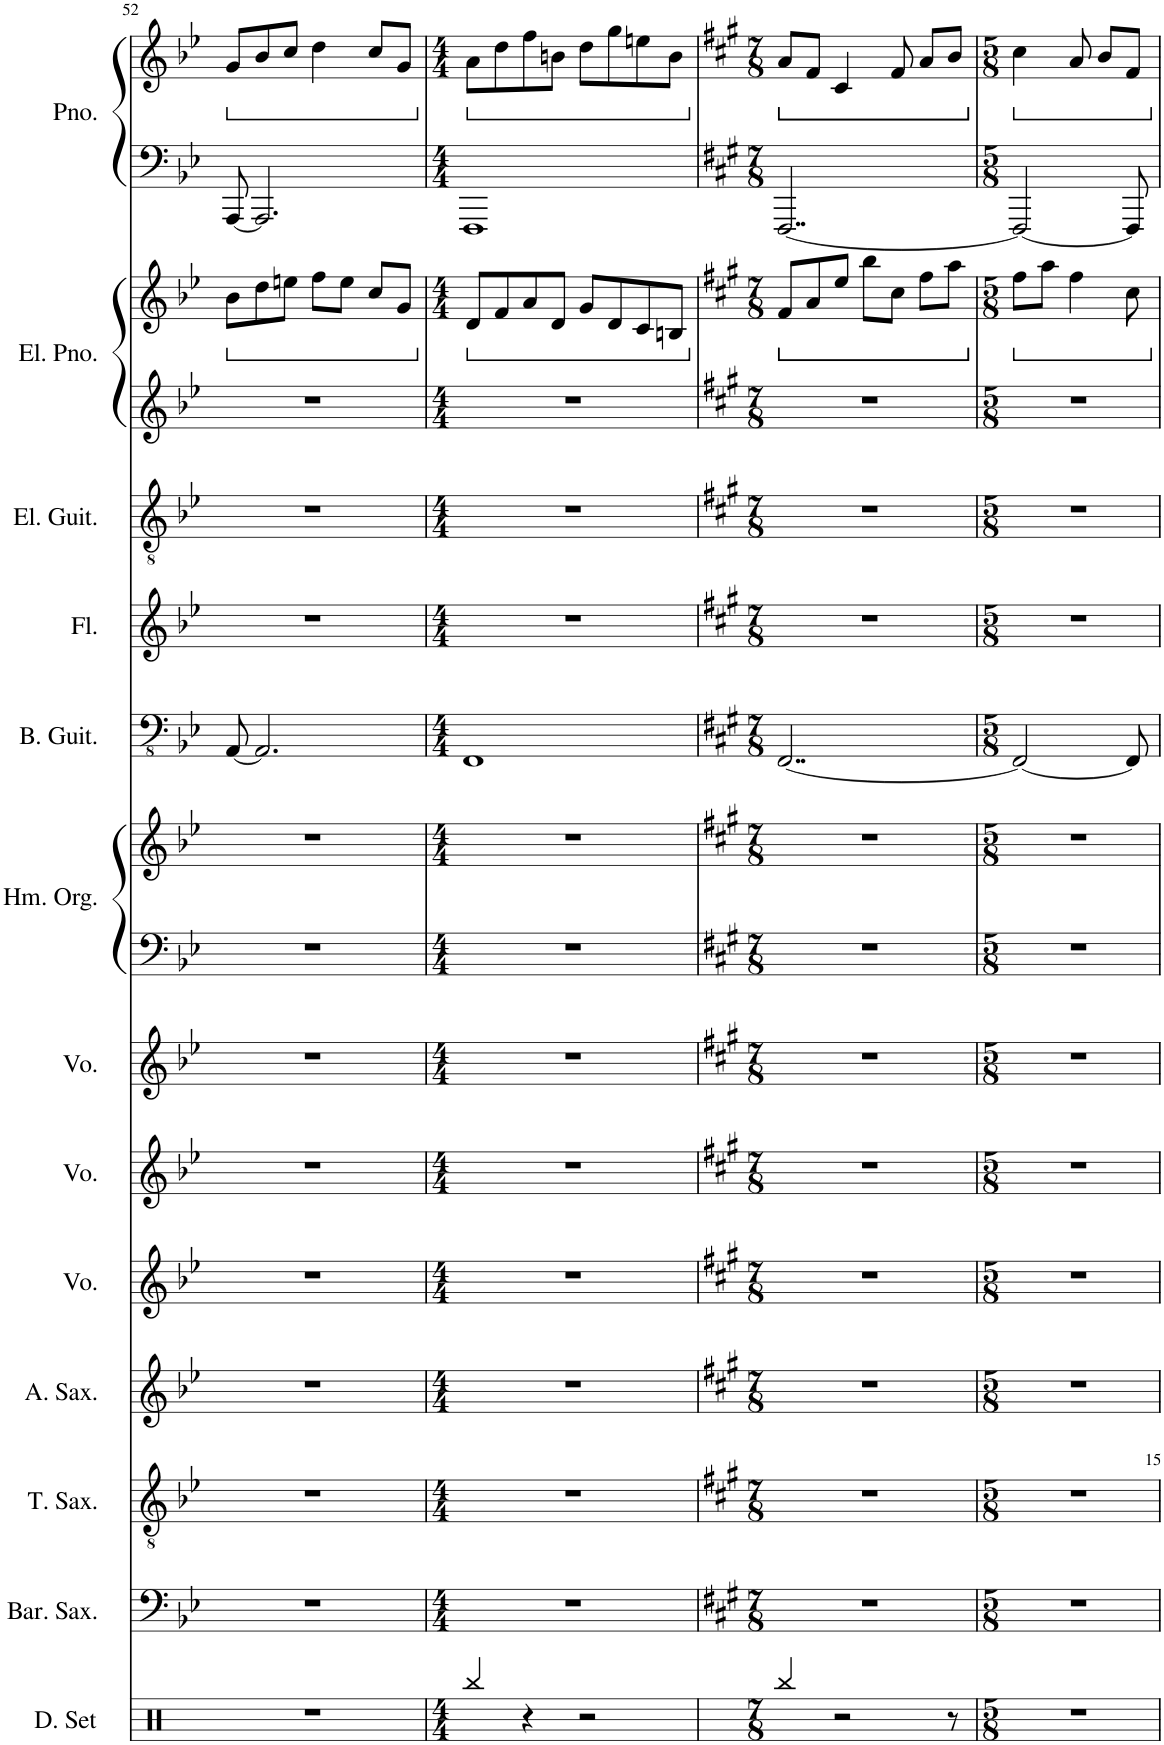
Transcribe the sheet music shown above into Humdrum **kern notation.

**kern	**kern	**kern	**kern	**kern	**kern	**kern	**kern	**kern	**kern	**kern	**kern	**kern	**kern	**kern	**kern
*part13	*part12	*part11	*part10	*part9	*part8	*part7	*part6	*part6	*part5	*part4	*part3	*part2	*part2	*part1	*part1
*staff16	*staff15	*staff14	*staff13	*staff12	*staff11	*staff10	*staff9	*staff8	*staff7	*staff6	*staff5	*staff4	*staff3	*staff2	*staff1
*I"Drumset	*I"Baritone Saxophone	*I"Tenor Saxophone	*I"Alto Saxophone	*I"Voice	*I"Voice	*I"Voice	*I"Hammond Organ	*	*I"Bass Guitar	*I"Flute	*I"Electric Guitar	*I"Electric Piano	*	*I"Piano	*
*I'D. Set	*I'Bar. Sax.	*I'T. Sax.	*I'A. Sax.	*I'Vo.	*I'Vo.	*I'Vo.	*I'Hm. Org.	*	*I'B. Guit.	*I'Fl.	*I'El. Guit.	*I'El. Pno.	*	*I'Pno.	*
!!LO:PB:g=z
*clefX	*clefF4	*clefGv2	*clefG2	*clefG2	*clefG2	*clefG2	*clefF4	*clefG2	*clefFv4	*clefG2	*clefGv2	*clefG2	*clefG2	*clefF4	*clefG2
*	*ITrd12c21	*ITrd8c14	*ITrd5c9	*	*	*	*	*	*	*	*	*	*	*	*
*k[]	*k[b-e-]	*k[b-e-]	*k[b-e-]	*k[b-e-]	*k[b-e-]	*k[b-e-]	*k[b-e-]	*k[b-e-]	*k[b-e-]	*k[b-e-]	*k[b-e-]	*k[b-e-]	*k[b-e-]	*k[b-e-]	*k[b-e-]
*M7/8	*M7/8	*M7/8	*M7/8	*M7/8	*M7/8	*M7/8	*M7/8	*M7/8	*M7/8	*M7/8	*M7/8	*M7/8	*M7/8	*M7/8	*M7/8
*	*	*	*	*	*	*	*	*	*	*	*	*	*ped	*	*
*	*	*	*	*	*	*	*	*	*	*	*	*	*	*	*ped
=52	=52	=52	=52	=52	=52	=52	=52	=52	=52	=52	=52	=52	=52	=52	=52
2..r	2..r	2..r	2..r	2..r	2..r	2..r	2..r	2..r	[8AAA/	2..r	2..r	2..r	8b-\L	[8AAA/	8g/L
.	.	.	.	.	.	.	.	.	2.AAA/]	.	.	.	8dd\	2.AAA/]	8b-/
.	.	.	.	.	.	.	.	.	.	.	.	.	8een\J	.	8cc/J
.	.	.	.	.	.	.	.	.	.	.	.	.	8ff\L	.	4dd\
.	.	.	.	.	.	.	.	.	.	.	.	.	8ee\J	.	.
.	.	.	.	.	.	.	.	.	.	.	.	.	8cc/L	.	8cc/L
.	.	.	.	.	.	.	.	.	.	.	.	.	8g/J	.	8g/J
=53	=53	=53	=53	=53	=53	=53	=53	=53	=53	=53	=53	=53	=53	=53	=53
*M4/4	*M4/4	*M4/4	*M4/4	*M4/4	*M4/4	*M4/4	*M4/4	*M4/4	*M4/4	*M4/4	*M4/4	*M4/4	*M4/4	*M4/4	*M4/4
*	*	*	*	*	*	*	*	*	*	*	*	*	*Xped	*	*
*	*	*	*	*	*	*	*	*	*	*	*	*	*ped	*	*
*	*	*	*	*	*	*	*	*	*	*	*	*	*	*	*Xped
*	*	*	*	*	*	*	*	*	*	*	*	*	*	*	*ped
4Rbb/	1r	1r	1r	1r	1r	1r	1r	1r	1FFF	1r	1r	1r	8d/L	1FFF	8a\L
.	.	.	.	.	.	.	.	.	.	.	.	.	8f/	.	8dd\
4r	.	.	.	.	.	.	.	.	.	.	.	.	8a/	.	8ff\
.	.	.	.	.	.	.	.	.	.	.	.	.	8d/J	.	8bn\J
2r	.	.	.	.	.	.	.	.	.	.	.	.	8g/L	.	8dd\L
.	.	.	.	.	.	.	.	.	.	.	.	.	8d/	.	8gg\
.	.	.	.	.	.	.	.	.	.	.	.	.	8c/	.	8een\
.	.	.	.	.	.	.	.	.	.	.	.	.	8Bn/J	.	8b\J
=54	=54	=54	=54	=54	=54	=54	=54	=54	=54	=54	=54	=54	=54	=54	=54
*	*k[f#c#g#]	*k[f#c#g#]	*k[f#c#g#]	*k[f#c#g#]	*k[f#c#g#]	*k[f#c#g#]	*k[f#c#g#]	*k[f#c#g#]	*k[f#c#g#]	*k[f#c#g#]	*k[f#c#g#]	*k[f#c#g#]	*k[f#c#g#]	*k[f#c#g#]	*k[f#c#g#]
*M7/8	*M7/8	*M7/8	*M7/8	*M7/8	*M7/8	*M7/8	*M7/8	*M7/8	*M7/8	*M7/8	*M7/8	*M7/8	*M7/8	*M7/8	*M7/8
*	*	*	*	*	*	*	*	*	*	*	*	*	*Xped	*	*
*	*	*	*	*	*	*	*	*	*	*	*	*	*ped	*	*
*	*	*	*	*	*	*	*	*	*	*	*	*	*	*	*Xped
*	*	*	*	*	*	*	*	*	*	*	*	*	*	*	*ped
4Rbb/	2..r	2..r	2..r	2..r	2..r	2..r	2..r	2..r	[2..FFF#/	2..r	2..r	2..r	8f#/L	[2..FFF#/	8a/L
*	*	*	*	*	*	*	*	*	*	*	*	*	*ped	*	*
*	*	*	*	*	*	*	*	*	*	*	*	*	*	*	*ped
.	.	.	.	.	.	.	.	.	.	.	.	.	8a/	.	8f#/J
2r	.	.	.	.	.	.	.	.	.	.	.	.	8ee/J	.	4c#/
.	.	.	.	.	.	.	.	.	.	.	.	.	8bb\L	.	.
.	.	.	.	.	.	.	.	.	.	.	.	.	8cc#\J	.	8f#/
.	.	.	.	.	.	.	.	.	.	.	.	.	8ff#\L	.	8a/L
8r	.	.	.	.	.	.	.	.	.	.	.	.	8aa\J	.	8b/J
=55	=55	=55	=55	=55	=55	=55	=55	=55	=55	=55	=55	=55	=55	=55	=55
*M5/8	*M5/8	*M5/8	*M5/8	*M5/8	*M5/8	*M5/8	*M5/8	*M5/8	*M5/8	*M5/8	*M5/8	*M5/8	*M5/8	*M5/8	*M5/8
*	*	*	*	*	*	*	*	*	*	*	*	*	*Xped	*	*
*	*	*	*	*	*	*	*	*	*	*	*	*	*Xped	*	*
*	*	*	*	*	*	*	*	*	*	*	*	*	*ped	*	*
*	*	*	*	*	*	*	*	*	*	*	*	*	*	*	*Xped
*	*	*	*	*	*	*	*	*	*	*	*	*	*	*	*Xped
*	*	*	*	*	*	*	*	*	*	*	*	*	*	*	*ped
8%5r	8%5r	8%5r	8%5r	8%5r	8%5r	8%5r	8%5r	8%5r	2FFF#/_	8%5r	8%5r	8%5r	8ff#\L	2FFF#/_	4cc#\
.	.	.	.	.	.	.	.	.	.	.	.	.	8aa\J	.	.
.	.	.	.	.	.	.	.	.	.	.	.	.	4ff#\	.	8a/
.	.	.	.	.	.	.	.	.	.	.	.	.	.	.	8b/L
.	.	.	.	.	.	.	.	.	8FFF#/]	.	.	.	8cc#\	8FFF#/]	8f#/J
*	*	*	*	*	*	*	*	*	*	*	*	*	*Xped	*	*
*	*	*	*	*	*	*	*	*	*	*	*	*	*	*	*Xped
=	=	=	=	=	=	=	=	=	=	=	=	=	=	=	=
*-	*-	*-	*-	*-	*-	*-	*-	*-	*-	*-	*-	*-	*-	*-	*-
